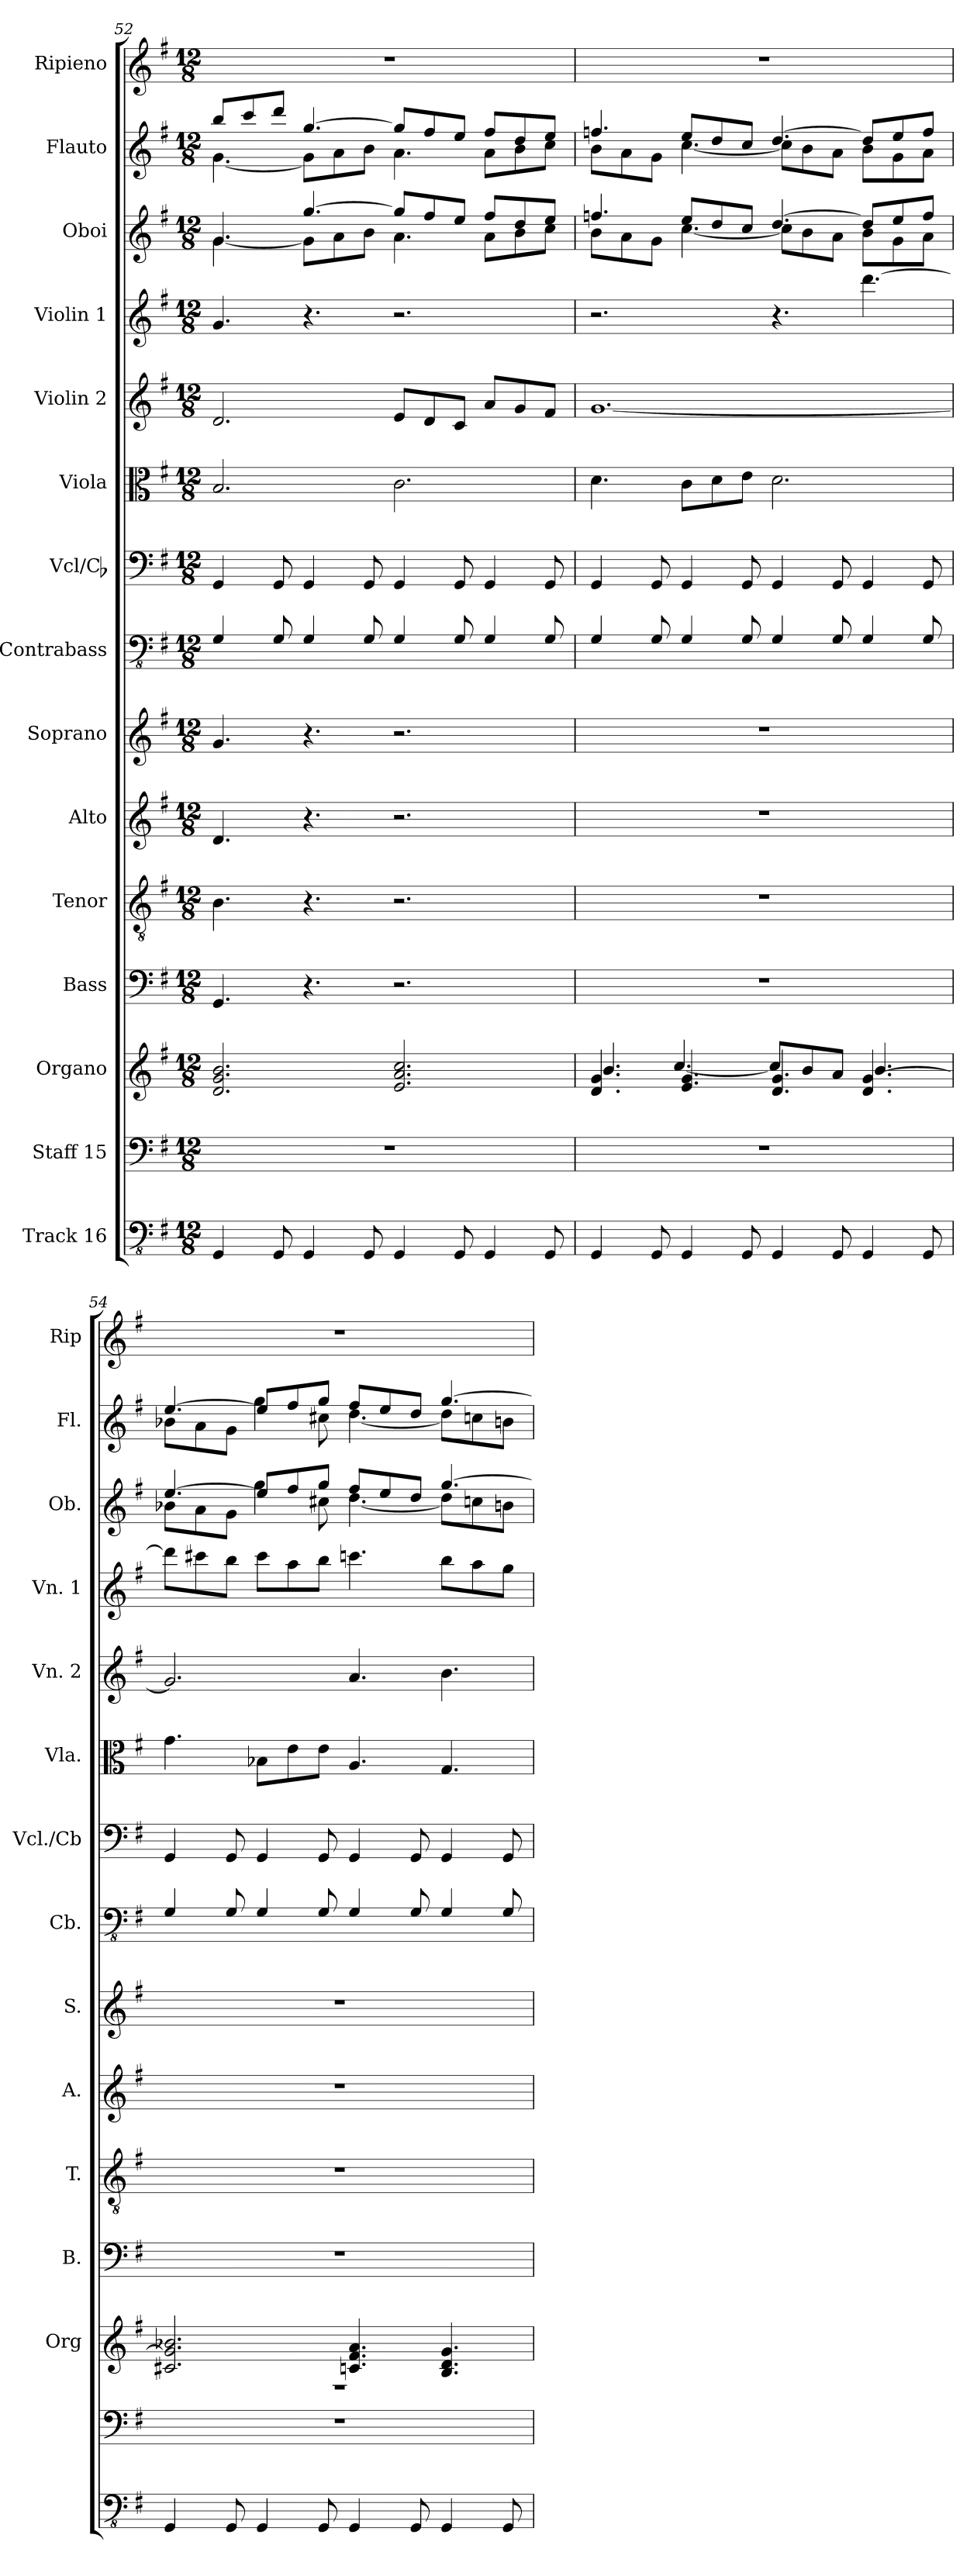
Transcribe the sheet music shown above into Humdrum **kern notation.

**kern	**kern	**kern	**kern	**kern	**kern	**kern	**kern	**kern	**kern	**kern	**kern	**kern	**kern	**kern
*part15	*part14	*part13	*part12	*part11	*part10	*part9	*part8	*part7	*part6	*part5	*part4	*part3	*part2	*part1
*staff15	*staff14	*staff13	*staff12	*staff11	*staff10	*staff9	*staff8	*staff7	*staff6	*staff5	*staff4	*staff3	*staff2	*staff1
*I"Track 16	*I"Staff 15	*I"Organo	*I"Bass	*I"Tenor	*I"Alto	*I"Soprano	*I"Contrabass	*I"Vcl/Cb	*I"Viola	*I"Violin 2	*I"Violin 1	*I"Oboi	*I"Flauto	*I"Ripieno
*	*	*I'Org	*I'B.	*I'T.	*I'A.	*I'S.	*I'Cb.	*I'Vcl./Cb	*I'Vla.	*I'Vn. 2	*I'Vn. 1	*I'Ob.	*I'Fl.	*I'Rip
!!LO:PB:g=z
*clefFv4	*clefF4	*clefG2	*clefF4	*clefGv2	*clefG2	*clefG2	*clefFv4	*clefF4	*clefC3	*clefG2	*clefG2	*clefG2	*clefG2	*clefG2
*	*	*	*	*	*	*	*ITrd7c12	*	*	*	*	*	*	*
*k[f#]	*k[f#]	*k[f#]	*k[f#]	*k[f#]	*k[f#]	*k[f#]	*k[f#]	*k[f#]	*k[f#]	*k[f#]	*k[f#]	*k[f#]	*k[f#]	*k[f#]
*M12/8	*M12/8	*M12/8	*M12/8	*M12/8	*M12/8	*M12/8	*M12/8	*M12/8	*M12/8	*M12/8	*M12/8	*M12/8	*M12/8	*M12/8
=52	=52	=52	=52	=52	=52	=52	=52	=52	=52	=52	=52	=52	=52	=52
*	*	*	*	*	*	*	*	*	*	*	*	*^	*^	*
4GGG/	1.r	2.d/ 2.g/ 2.b/	4.GG/	4.B\	4.d/	4.g/	4GGG/	4GG/	2.B/	2.d/	4.g/	4.g/	[4.g\	8bb/L	[4.g\	1.r
.	.	.	.	.	.	.	.	.	.	.	.	.	.	8ccc/	.	.
8GGG/	.	.	.	.	.	.	8GGG/	8GG/	.	.	.	.	.	8ddd/J	.	.
4GGG/	.	.	4.r	4.r	4.r	4.r	4GGG/	4GG/	.	.	4.r	[4.gg/	8g\L]	[4.gg/	8g\L]	.
.	.	.	.	.	.	.	.	.	.	.	.	.	8a\	.	8a\	.
8GGG/	.	.	.	.	.	.	8GGG/	8GG/	.	.	.	.	8b\J	.	8b\J	.
4GGG/	.	2.e/ 2.a/ 2.cc/	2.r	2.r	2.r	2.r	4GGG/	4GG/	2.c\	8e/L	2.r	8gg/L]	4.a\	8gg/L]	4.a\	.
.	.	.	.	.	.	.	.	.	.	8d/	.	8ff#/	.	8ff#/	.	.
8GGG/	.	.	.	.	.	.	8GGG/	8GG/	.	8c/J	.	8ee/J	.	8ee/J	.	.
4GGG/	.	.	.	.	.	.	4GGG/	4GG/	.	8a/L	.	8ff#/L	8a\L	8ff#/L	8a\L	.
.	.	.	.	.	.	.	.	.	.	8g/	.	8dd/	8b\	8dd/	8b\	.
8GGG/	.	.	.	.	.	.	8GGG/	8GG/	.	8f#/J	.	8ee/J	8cc\J	8ee/J	8cc\J	.
=53	=53	=53	=53	=53	=53	=53	=53	=53	=53	=53	=53	=53	=53	=53	=53	=53
*	*	*^	*	*	*	*	*	*	*	*	*	*	*	*	*	*
4GGG/	1.r	4.d/ 4.g/	4.b/	1.r	1.r	1.r	1.r	4GGG/	4GG/	4.d\	[1.g	2.r	4.ffn/	8b\L	4.ffn/	8b\L	1.r
.	.	.	.	.	.	.	.	.	.	.	.	.	.	8a\	.	8a\	.
8GGG/	.	.	.	.	.	.	.	8GGG/	8GG/	.	.	.	.	8g\J	.	8g\J	.
4GGG/	.	4.e/ 4.g/	[4.cc/	.	.	.	.	4GGG/	4GG/	8c\L	.	.	8ee/L	[4.cc\	8ee/L	[4.cc\	.
.	.	.	.	.	.	.	.	.	.	8d\	.	.	8dd/	.	8dd/	.	.
8GGG/	.	.	.	.	.	.	.	8GGG/	8GG/	8e\J	.	.	8cc/J	.	8cc/J	.	.
4GGG/	.	4.d/ 4.g/	8cc/L]	.	.	.	.	4GGG/	4GG/	2.d\	.	4.r	[4.dd/	8cc\L]	[4.dd/	8cc\L]	.
.	.	.	8b/	.	.	.	.	.	.	.	.	.	.	8b\	.	8b\	.
8GGG/	.	.	8a/J	.	.	.	.	8GGG/	8GG/	.	.	.	.	8a\J	.	8a\J	.
4GGG/	.	4.d/ [4.g/	4.b/	.	.	.	.	4GGG/	4GG/	.	.	[4.ddd\	8dd/L]	8b\L	8dd/L]	8b\L	.
.	.	.	.	.	.	.	.	.	.	.	.	.	8ee/	8g\	8ee/	8g\	.
8GGG/	.	.	.	.	.	.	.	8GGG/	8GG/	.	.	.	8ff/J	8a\J	8ff/J	8a\J	.
!!LO:PB:g=z
=54	=54	=54	=54	=54	=54	=54	=54	=54	=54	=54	=54	=54	=54	=54	=54	=54	=54
4GGG/	1.r	2.c#X/ 2.g/] 2.b-X/	1.r	1.r	1.r	1.r	1.r	4GGG/	4GG/	4.g\	2.g/]	8ddd\L]	[4.ee/	8b-X\L	[4.ee/	8b-X\L	1.r
.	.	.	.	.	.	.	.	.	.	.	.	8ccc#X\	.	8a\	.	8a\	.
8GGG/	.	.	.	.	.	.	.	8GGG/	8GG/	.	.	8bb\J	.	8g\J	.	8g\J	.
4GGG/	.	.	.	.	.	.	.	4GGG/	4GG/	8B-X\L	.	8ccc#\L	8ee/L]	4gg\	8ee/L]	4gg\	.
.	.	.	.	.	.	.	.	.	.	8e\	.	8aa\	8ff#/	.	8ff#/	.	.
8GGG/	.	.	.	.	.	.	.	8GGG/	8GG/	8e\J	.	8bb\J	8gg/J	8cc#X\	8gg/J	8cc#X\	.
4GGG/	.	4.cn/ 4.f#/ 4.a/	.	.	.	.	.	4GGG/	4GG/	4.A/	4.a/	4.cccn\	8ff#/L	[4.dd\	8ff#/L	[4.dd\	.
.	.	.	.	.	.	.	.	.	.	.	.	.	8ee/	.	8ee/	.	.
8GGG/	.	.	.	.	.	.	.	8GGG/	8GG/	.	.	.	8dd/J	.	8dd/J	.	.
4GGG/	.	4.B/ 4.d/ 4.g/	.	.	.	.	.	4GGG/	4GG/	4.G/	4.b\	8bb\L	[4.gg/	8dd\L]	[4.gg/	8dd\L]	.
.	.	.	.	.	.	.	.	.	.	.	.	8aa\	.	8ccn\	.	8ccn\	.
8GGG/	.	.	.	.	.	.	.	8GGG/	8GG/	.	.	8gg\J	.	8bn\J	.	8bn\J	.
*	*	*	*	*	*	*	*	*	*	*	*	*	*v	*v	*	*	*
*	*	*v	*v	*	*	*	*	*	*	*	*	*	*	*v	*v	*
=	=	=	=	=	=	=	=	=	=	=	=	=	=	=
*-	*-	*-	*-	*-	*-	*-	*-	*-	*-	*-	*-	*-	*-	*-
